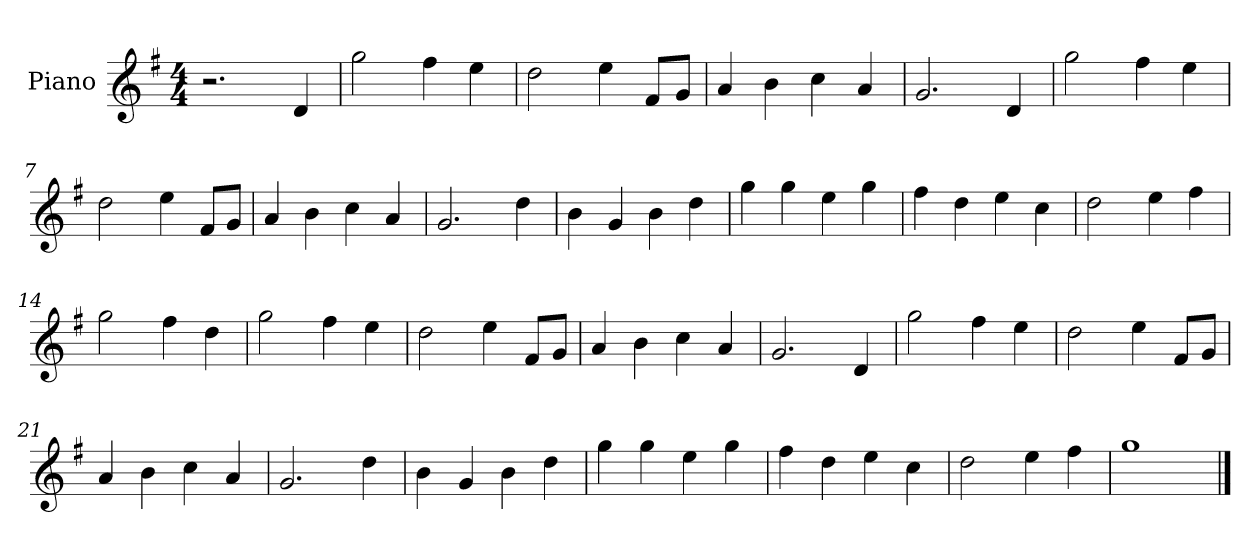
**kern
*part1
*staff1
*I"Piano
*I'Pno
*clefG2
*k[f#]
*M4/4
=1
2.r
4d/
=2
2gg\
4ff#\
4ee\
=3
2dd\
4ee\
8f#/L
8g/J
=4
4a/
4b\
4cc\
4a/
=5
2.g/
4d/
=6
2gg\
4ff#\
4ee\
=7
2dd\
4ee\
8f#/L
8g/J
=8
4a/
4b\
4cc\
4a/
=9
2.g/
4dd\
=10
4b\
4g/
4b\
4dd\
=11
4gg\
4gg\
4ee\
4gg\
=12
4ff#\
4dd\
4ee\
4cc\
=13
2dd\
4ee\
4ff#\
=14
2gg\
4ff#\
4dd\
=15
2gg\
4ff#\
4ee\
=16
2dd\
4ee\
8f#/L
8g/J
=17
4a/
4b\
4cc\
4a/
=18
2.g/
4d/
=19
2gg\
4ff#\
4ee\
=20
2dd\
4ee\
8f#/L
8g/J
=21
4a/
4b\
4cc\
4a/
=22
2.g/
4dd\
=23
4b\
4g/
4b\
4dd\
=24
4gg\
4gg\
4ee\
4gg\
=25
4ff#\
4dd\
4ee\
4cc\
=26
2dd\
4ee\
4ff#\
=27
1gg
==
*-
